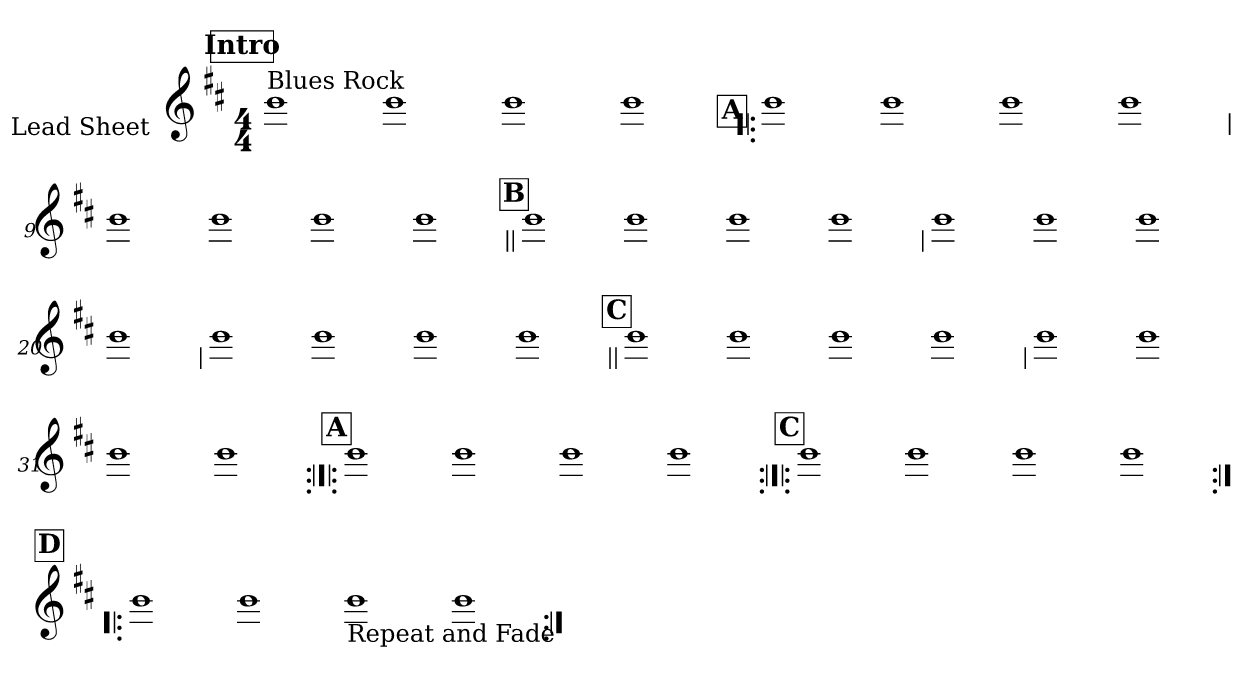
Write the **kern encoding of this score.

**kern
*part1
*staff1
*I"Lead Sheet
*stria0
*clefG2
*k[f#c#]
*D:
*M4/4
*MM117
!!LO:REH:place=s1:a:t=Intro
=1||
!LO:TX:a:t=Blues Rock
1b
=2-
1b
=3-
1b
=4-
1b
!!LO:LB:g=z
!!LO:REH:place=s1:a:t=A
=5!|:
1b
=6-
1b
=7-
1b
=8-
1b
!!LO:LB:g=z
=9
1b
=10-
1b
=11-
1b
=12-
1b
!!LO:LB:g=z
!!LO:REH:place=s1:a:t=B
=13||
1b
=14-
1b
=15-
1b
=16-
1b
!!LO:LB:g=z
=17
1b
=18-
1b
=19-
1b
=20-
1b
!!LO:LB:g=z
=21
1b
=22-
1b
=23-
1b
=24-
1b
!!LO:LB:g=z
!!LO:REH:place=s1:a:t=C
=25||
1b
=26-
1b
=27-
1b
=28-
1b
!!LO:LB:g=z
=29
1b
=30-
1b
=31-
1b
=32-
1b
!!LO:LB:g=z
!!LO:REH:place=s1:a:t=A
=33:|!|:
1b
=34-
1b
=35-
1b
=36-
1b
!!LO:LB:g=z
!!LO:REH:place=s1:a:t=C
=37:|!|:
1b
=38-
1b
=39-
1b
=40-
1b
!!LO:LB:g=z
!!LO:REH:place=s1:a:t=D
=41:|!|:
1b
=42-
1b
=43-
!LO:TX:b:t=Repeat and Fade
1b
=44-
1b
=:|!
*-
